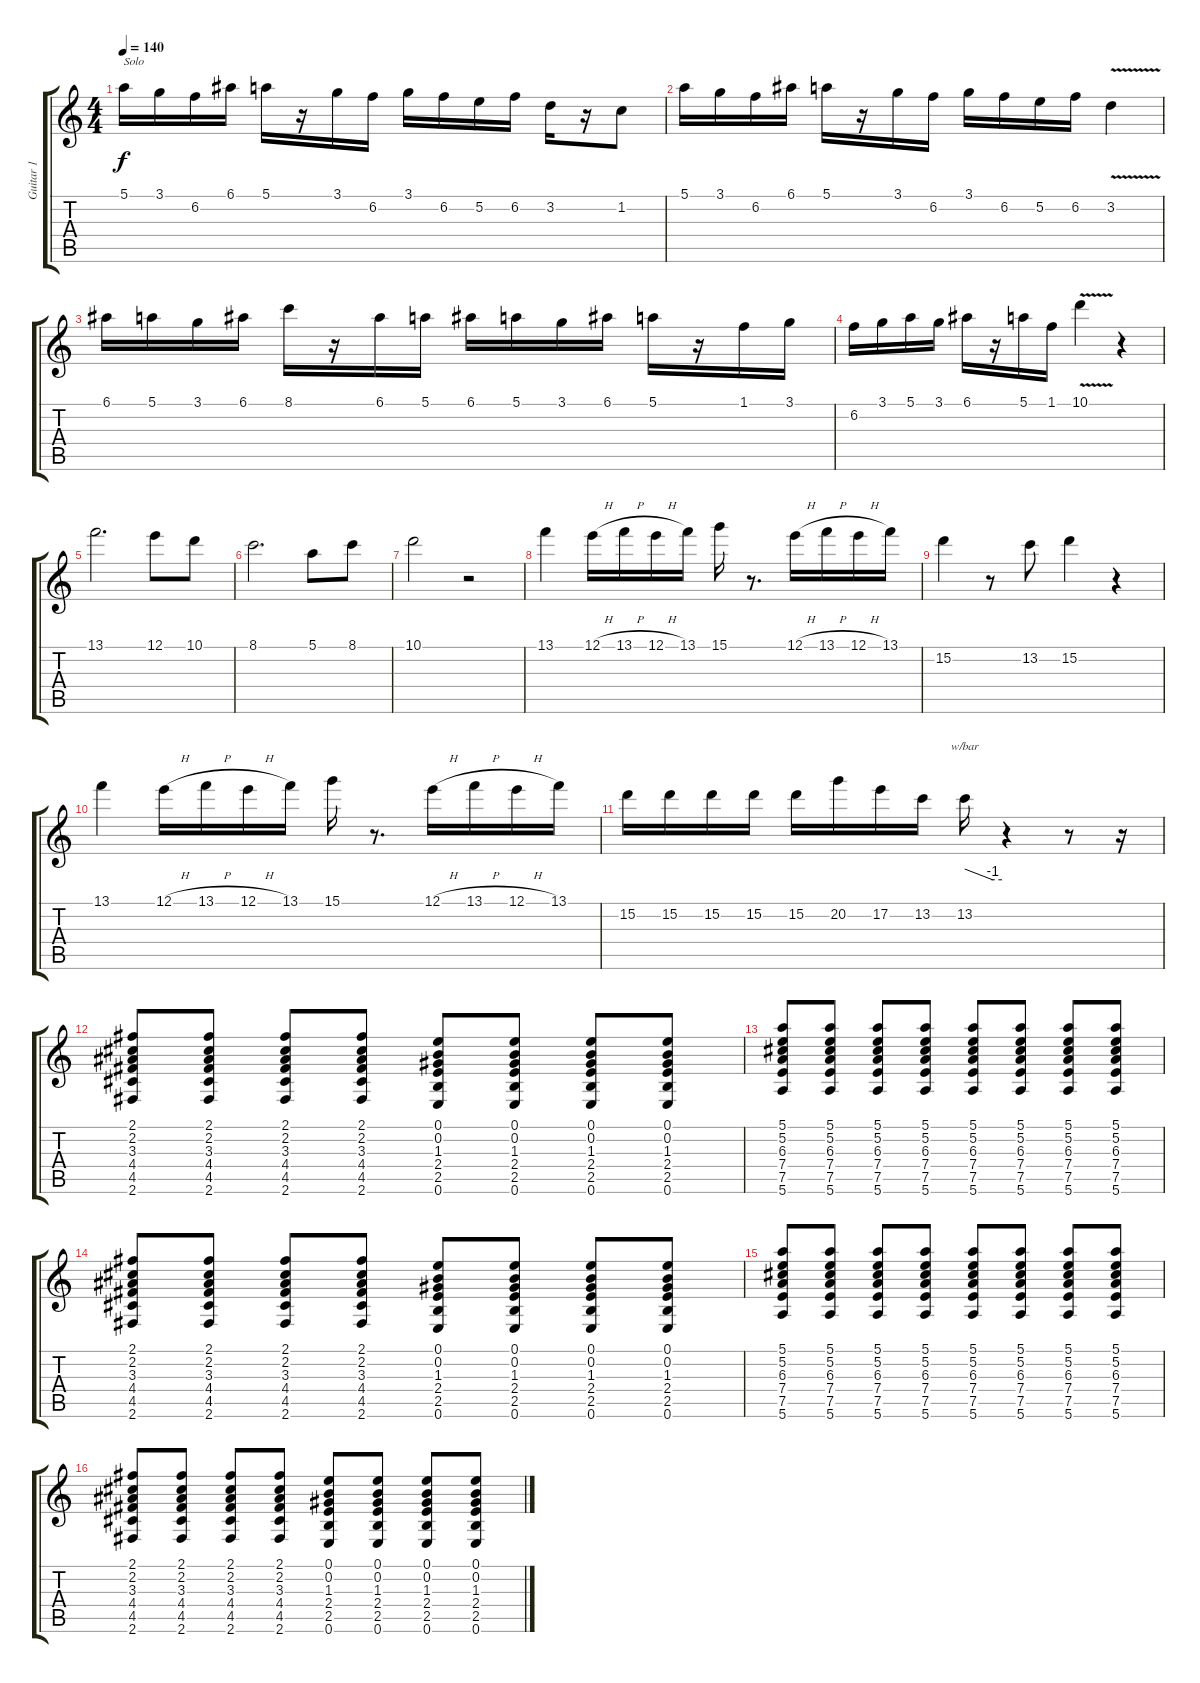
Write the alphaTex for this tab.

\track ("Guitar 1" "Guitar 1") {instrument distortionguitar}
\staff {score tabs}
\tuning (E4 B3 G3 D3 A2 E2) {hide}
\ts (4 4)
\tempo 140
\clef g2
\ks c
5.1.16{txt "Solo" dy f} 3.1.16 6.2.16 6.1.16 5.1.16 r.16 3.1.16 6.2.16 3.1.16 6.2.16 5.2.16 6.2.16 3.2.16 r.16 1.2.8 |
5.1.16 3.1.16 6.2.16 6.1.16 5.1.16 r.16 3.1.16 6.2.16 3.1.16 6.2.16 5.2.16 6.2.16 3.2{v}.4 |
6.1.16 5.1.16 3.1.16 6.1.16 8.1.16 r.16 6.1.16 5.1.16 6.1.16 5.1.16 3.1.16 6.1.16 5.1.16 r.16 1.1.16 3.1.16 |
6.2.16 3.1.16 5.1.16 3.1.16 6.1.16 r.16 5.1.16 1.1.16 10.1{v}.4 r.4 |
13.1.2{d} 12.1.8 10.1.8 |
8.1.2{d} 5.1.8 8.1.8 |
10.1.2 r.2 |
13.1.4 12.1{h}.16 13.1{h}.16 12.1{h}.16 13.1.16 15.1.16 r.8{d} 12.1{h}.16 13.1{h}.16 12.1{h}.16 13.1.16 |
15.2.4 r.8 13.2.8 15.2.4 r.4 |
13.1.4 12.1{h}.16 13.1{h}.16 12.1{h}.16 13.1.16 15.1.16 r.8{d} 12.1{h}.16 13.1{h}.16 12.1{h}.16 13.1.16 |
15.2.16 15.2.16 15.2.16 15.2.16 15.2.16 20.2.16 17.2.16 13.2.16 13.2.16{tbe (custom default 0 0 45 -4 60 -4)} r.4 r.8 r.16 |
(2.1 2.2 3.3 4.4 4.5 2.6).8{instrument electricguitarclean} (2.1 2.2 3.3 4.4 4.5 2.6).8 (2.1 2.2 3.3 4.4 4.5 2.6).8 (2.1 2.2 3.3 4.4 4.5 2.6).8 (0.1 0.2 1.3 2.4 2.5 0.6).8 (0.1 0.2 1.3 2.4 2.5 0.6).8 (0.1 0.2 1.3 2.4 2.5 0.6).8 (0.1 0.2 1.3 2.4 2.5 0.6).8 |
(5.1 5.2 6.3 7.4 7.5 5.6).8 (5.1 5.2 6.3 7.4 7.5 5.6).8 (5.1 5.2 6.3 7.4 7.5 5.6).8 (5.1 5.2 6.3 7.4 7.5 5.6).8 (5.1 5.2 6.3 7.4 7.5 5.6).8 (5.1 5.2 6.3 7.4 7.5 5.6).8 (5.1 5.2 6.3 7.4 7.5 5.6).8 (5.1 5.2 6.3 7.4 7.5 5.6).8 |
(2.1 2.2 3.3 4.4 4.5 2.6).8 (2.1 2.2 3.3 4.4 4.5 2.6).8 (2.1 2.2 3.3 4.4 4.5 2.6).8 (2.1 2.2 3.3 4.4 4.5 2.6).8 (0.1 0.2 1.3 2.4 2.5 0.6).8 (0.1 0.2 1.3 2.4 2.5 0.6).8 (0.1 0.2 1.3 2.4 2.5 0.6).8 (0.1 0.2 1.3 2.4 2.5 0.6).8 |
(5.1 5.2 6.3 7.4 7.5 5.6).8 (5.1 5.2 6.3 7.4 7.5 5.6).8 (5.1 5.2 6.3 7.4 7.5 5.6).8 (5.1 5.2 6.3 7.4 7.5 5.6).8 (5.1 5.2 6.3 7.4 7.5 5.6).8 (5.1 5.2 6.3 7.4 7.5 5.6).8 (5.1 5.2 6.3 7.4 7.5 5.6).8 (5.1 5.2 6.3 7.4 7.5 5.6).8 |
(2.1 2.2 3.3 4.4 4.5 2.6).8 (2.1 2.2 3.3 4.4 4.5 2.6).8 (2.1 2.2 3.3 4.4 4.5 2.6).8 (2.1 2.2 3.3 4.4 4.5 2.6).8 (0.1 0.2 1.3 2.4 2.5 0.6).8 (0.1 0.2 1.3 2.4 2.5 0.6).8 (0.1 0.2 1.3 2.4 2.5 0.6).8 (0.1 0.2 1.3 2.4 2.5 0.6).8
